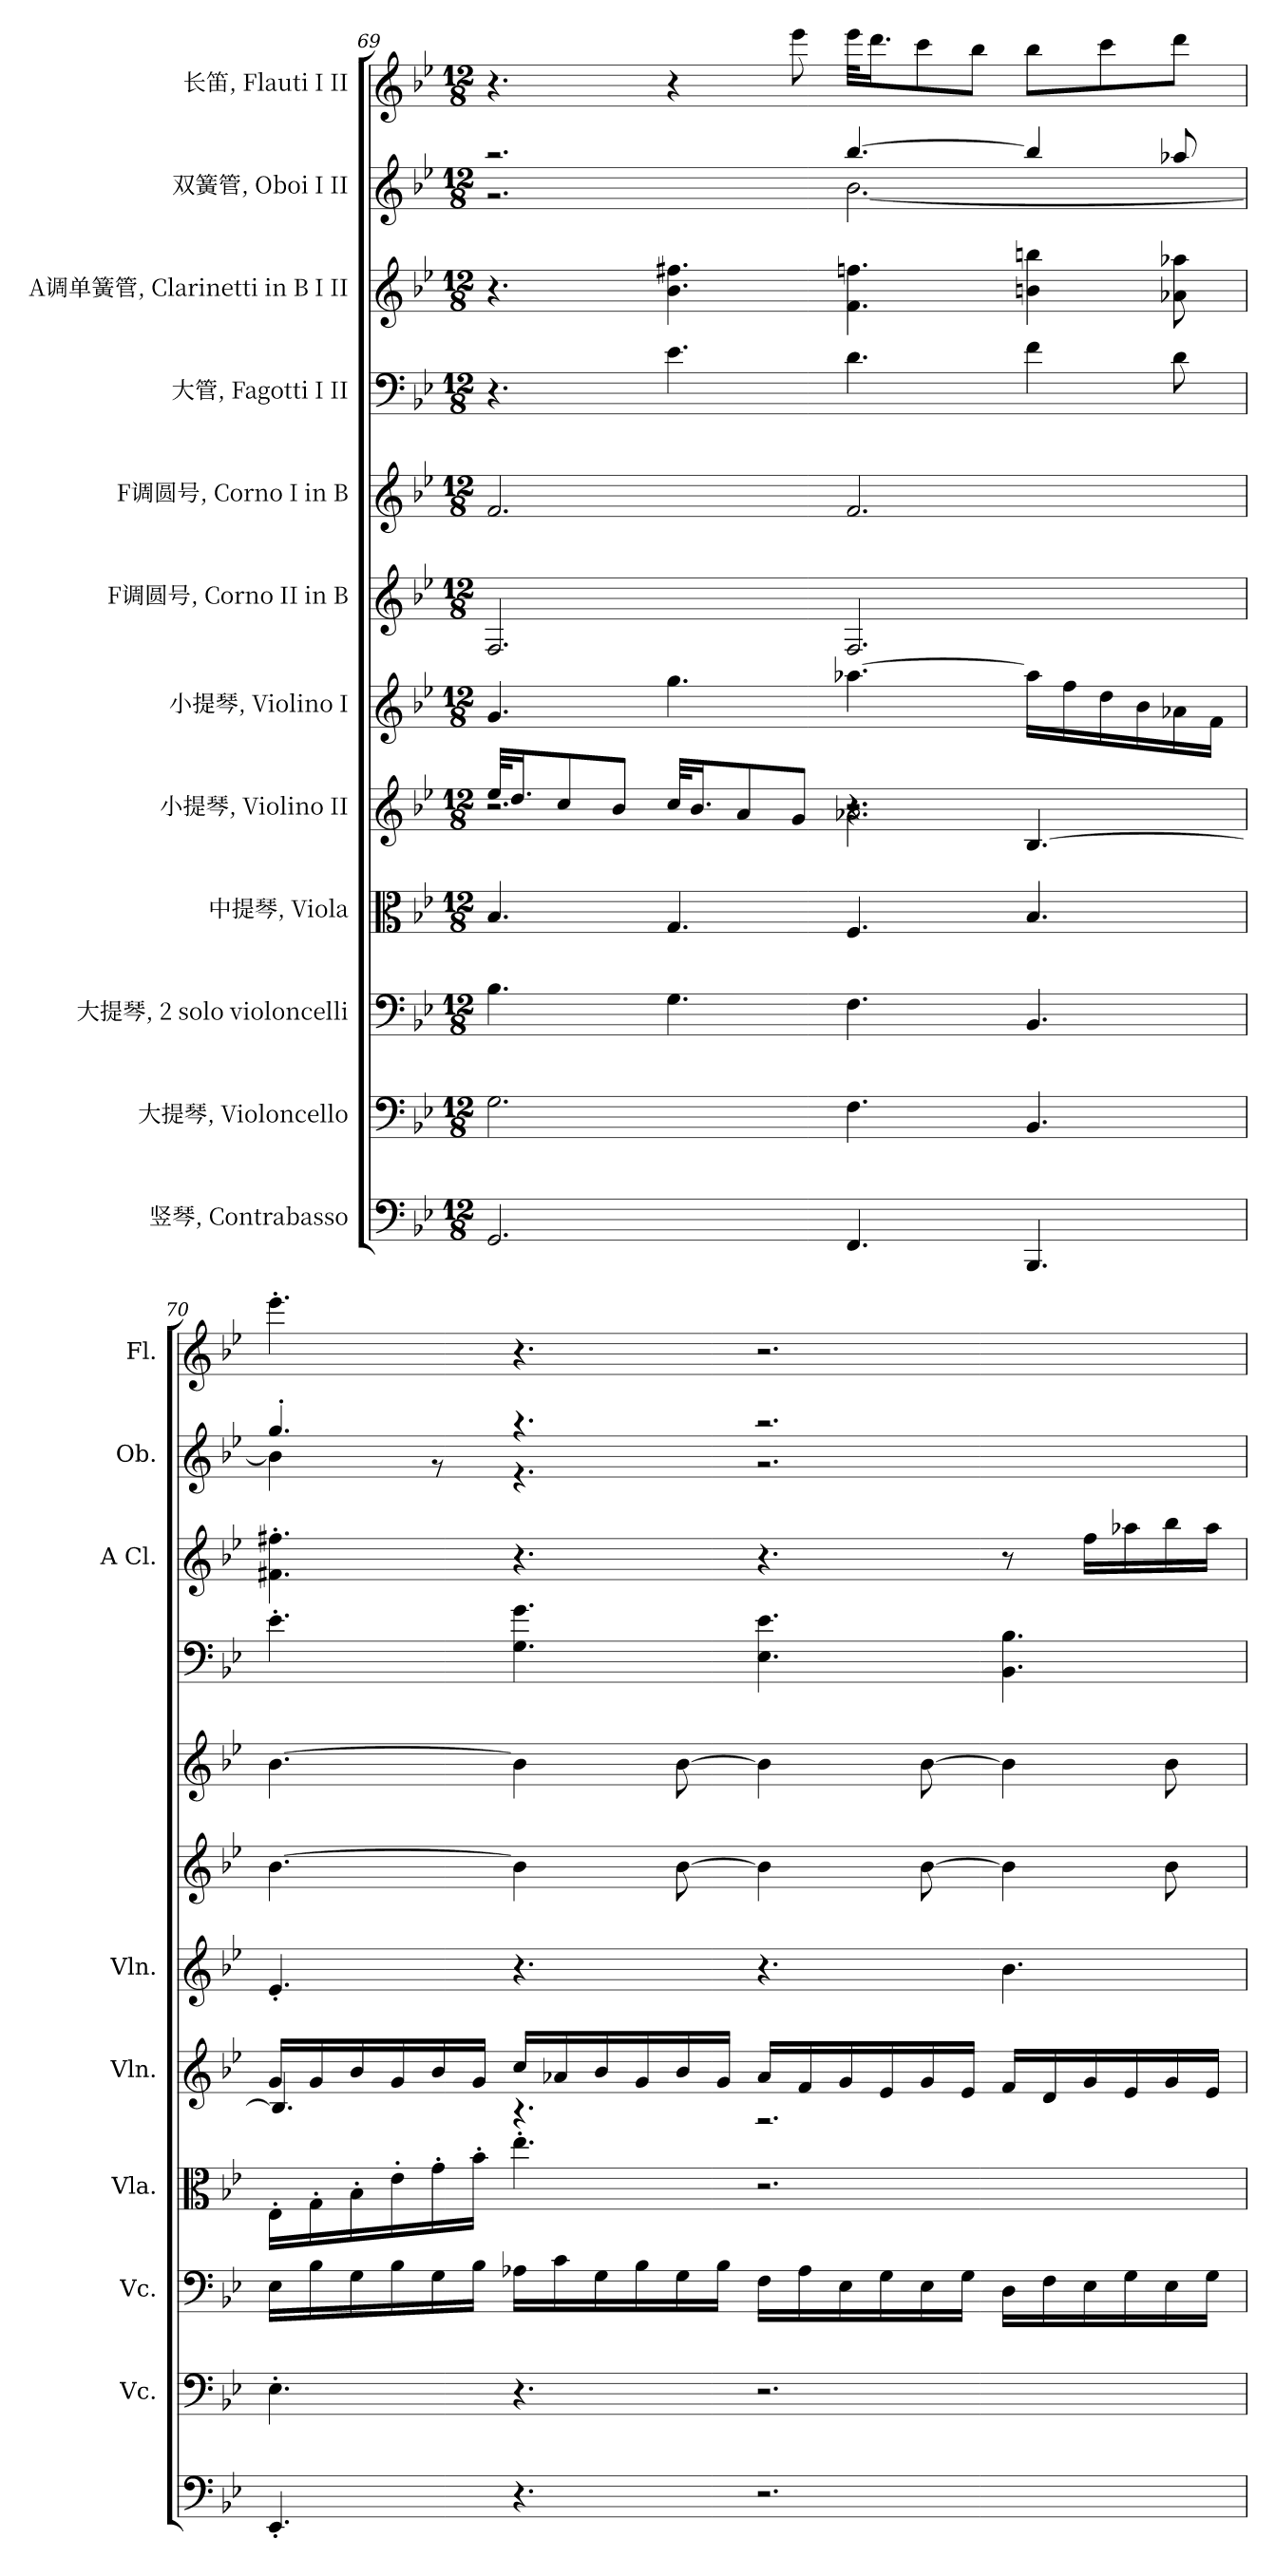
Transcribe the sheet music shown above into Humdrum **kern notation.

**kern	**kern	**kern	**kern	**kern	**kern	**kern	**kern	**kern	**kern	**kern	**kern
*part12	*part11	*part10	*part9	*part8	*part7	*part6	*part5	*part4	*part3	*part2	*part1
*staff12	*staff11	*staff10	*staff9	*staff8	*staff7	*staff6	*staff5	*staff4	*staff3	*staff2	*staff1
*I"竖琴, Contrabasso	*I"大提琴, Violoncello	*I"大提琴, 2 solo violoncelli	*I"中提琴, Viola	*I"小提琴, Violino II	*I"小提琴, Violino I	*I"F调圆号, Corno II in B	*I"F调圆号, Corno I in B	*I"大管, Fagotti I II	*I"A调单簧管, Clarinetti in B I II	*I"双簧管, Oboi I II	*I"长笛, Flauti I II
*	*I'Vc.	*I'Vc.	*I'Vla.	*I'Vln.	*I'Vln.	*	*	*	*I'A Cl.	*I'Ob.	*I'Fl.
*clefF4	*clefF4	*clefF4	*clefC3	*clefG2	*clefG2	*clefG2	*clefG2	*clefF4	*clefG2	*clefG2	*clefG2
*	*	*	*	*	*	*ITrd4c7	*ITrd4c7	*	*ITrd2c3	*	*
*k[b-e-]	*k[b-e-]	*k[b-e-]	*k[b-e-]	*k[b-e-]	*k[b-e-]	*k[b-e-a-]	*k[b-e-a-]	*k[b-e-]	*k[f#]	*k[b-e-]	*k[b-e-]
*M12/8	*M12/8	*M12/8	*M12/8	*M12/8	*M12/8	*M12/8	*M12/8	*M12/8	*M12/8	*M12/8	*M12/8
*MM58	*MM58	*MM58	*MM58	*MM58	*MM58	*MM58	*MM58	*MM58	*MM58	*MM58	*MM58
=69	=69	=69	=69	=69	=69	=69	=69	=69	=69	=69	=69
*	*	*	*	*^	*	*	*	*	*	*^	*
*	*	*	*	*	*^	*	*	*	*	*	*	*	*
2.GG/	2.G\	4.B-\	4.B-/	32ee-/KLL	2.r	2.r	4.g/	2.BB-/	2.B-/	4.r	4.r	2.r	2.r	4.r
.	.	.	.	16.dd/J	.	.	.	.	.	.	.	.	.	.
.	.	.	.	8cc/	.	.	.	.	.	.	.	.	.	.
.	.	.	.	8b-/J	.	.	.	.	.	.	.	.	.	.
*	*	*	*	*	*	*	*	*	*	*	*	*	*	*MM58
.	.	4.G\	4.G/	32cc/KLL	.	.	4.gg\	.	.	4.e-\	4.g\ 4.dd#X\	.	.	4r
.	.	.	.	16.b-/J	.	.	.	.	.	.	.	.	.	.
.	.	.	.	8a/	.	.	.	.	.	.	.	.	.	.
.	.	.	.	8g/J	.	.	.	.	.	.	.	.	.	8eee-\
*	*	*	*	*	*	*	*	*	*	*	*	*	*	*MM58
4.FF/	4.F\	4.F\	4.F/	2.r	2.a-X\	4.r	[4.aa-X\	2.BB-/	2.B-/	4.d\	4.d\ 4.ddn\	[4.bb-/	[2.b-\	32eee-\KLL
.	.	.	.	.	.	.	.	.	.	.	.	.	.	16.ddd\J
*	*	*	*	*	*	*	*	*	*	*	*	*	*	*MM64
.	.	.	.	.	.	.	.	.	.	.	.	.	.	8ccc\
.	.	.	.	.	.	.	.	.	.	.	.	.	.	8bb-\J
*	*	*	*	*	*	*	*	*	*	*	*	*	*	*MM58
4.BBB-/	4.BB-/	4.BB-/	4.B-/	.	.	[4.B-/	16aa-\LL]	.	.	4f\	4g#X\ 4gg#X\	4bb-/]	.	8bb-\L
.	.	.	.	.	.	.	16ff\	.	.	.	.	.	.	.
*	*	*	*	*	*	*	*	*	*	*	*	*	*	*MM64
.	.	.	.	.	.	.	16dd\	.	.	.	.	.	.	8ccc\
.	.	.	.	.	.	.	16b-\	.	.	.	.	.	.	.
.	.	.	.	.	.	.	16a-X\	.	.	8d\	8fn\ 8ffn\	8aa-X/	.	8ddd\J
.	.	.	.	.	.	.	16f\JJ	.	.	.	.	.	.	.
*	*	*	*	*v	*v	*v	*	*	*	*	*	*	*	*
!!LO:PB:g=z
=70	=70	=70	=70	=70	=70	=70	=70	=70	=70	=70	=70	=70
*	*	*	*	*	*	*	*	*	*	*	*	*MM58
*	*	*	*	*^	*	*	*	*	*	*	*	*
4.EE-'/	4.E-'\	16E-\LL	16E-'\LL	16g/LL	4.B-/]	4.e-'/	[4.e-\	[4.e-\	4.e-'\	4.d#X\' 4.dd#X\'	4.gg'/	4b-\]	4.eee-'\
.	.	16B-\	16G'\	16g/	.	.	.	.	.	.	.	.	.
.	.	16G\	16B-'\	16b-/	.	.	.	.	.	.	.	.	.
.	.	16B-\	16e-'\	16g/	.	.	.	.	.	.	.	.	.
.	.	16G\	16g'\	16b-/	.	.	.	.	.	.	.	8r	.
.	.	16B-\JJ	16b-'\JJ	16g/JJ	.	.	.	.	.	.	.	.	.
*	*	*	*	*	*	*	*	*	*	*	*	*	*MM58
4.r	4.r	16A-X\LL	4.ee-'\	16cc/LL	4.r	4.r	4e-\]	4e-\]	4.G\ 4.g\	4.r	4.r	4.r	4.r
.	.	16c\	.	16a-X/	.	.	.	.	.	.	.	.	.
.	.	16G\	.	16b-/	.	.	.	.	.	.	.	.	.
.	.	16B-\	.	16g/	.	.	.	.	.	.	.	.	.
.	.	16G\	.	16b-/	.	.	[8e-\	[8e-\	.	.	.	.	.
.	.	16B-\JJ	.	16g/JJ	.	.	.	.	.	.	.	.	.
*	*	*	*	*	*	*	*	*	*	*	*	*	*MM58
2.r	2.r	16F\LL	2.r	16a-/LL	2.r	4.r	4e-\]	4e-\]	4.E-\ 4.e-\	4.r	2.r	2.r	2.r
.	.	16A-\	.	16f/	.	.	.	.	.	.	.	.	.
.	.	16E-\	.	16g/	.	.	.	.	.	.	.	.	.
.	.	16G\	.	16e-/	.	.	.	.	.	.	.	.	.
.	.	16E-\	.	16g/	.	.	[8e-\	[8e-\	.	.	.	.	.
.	.	16G\JJ	.	16e-/JJ	.	.	.	.	.	.	.	.	.
.	.	16D\LL	.	16f/LL	.	4.b-\	4e-\]	4e-\]	4.BB-\ 4.B-\	8r	.	.	.
.	.	16F\	.	16d/	.	.	.	.	.	.	.	.	.
.	.	16E-\	.	16g/	.	.	.	.	.	16dd#\LL	.	.	.
.	.	16G\	.	16e-/	.	.	.	.	.	16ffn\	.	.	.
.	.	16E-\	.	16g/	.	.	8e-\	8e-\	.	16gg\	.	.	.
.	.	16G\JJ	.	16e-/JJ	.	.	.	.	.	16ff\JJ	.	.	.
*	*	*	*	*v	*v	*	*	*	*	*	*v	*v	*
=	=	=	=	=	=	=	=	=	=	=	=
*-	*-	*-	*-	*-	*-	*-	*-	*-	*-	*-	*-
